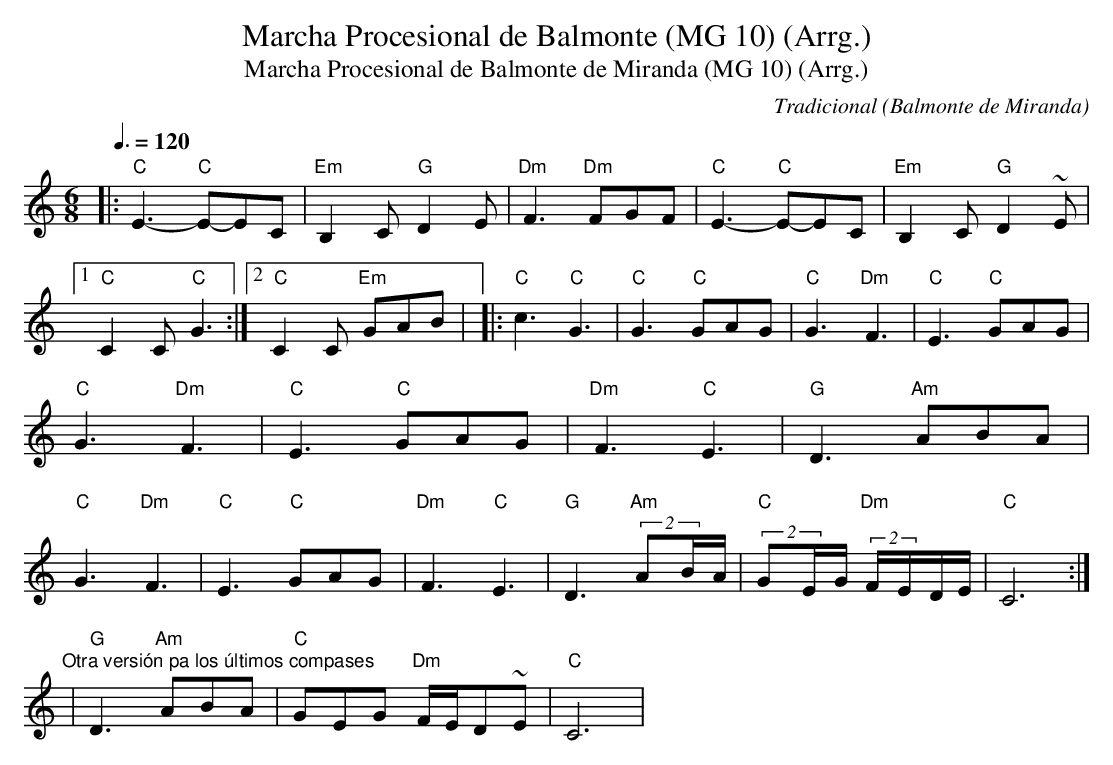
X:1
T:Marcha Procesional de Balmonte (MG 10) (Arrg.)
T:Marcha Procesional de Balmonte de Miranda (MG 10) (Arrg.)
C:Tradicional
O:Balmonte de Miranda
M:6/8
L:1/8
Q:3/8=120
E:Nivel 1
K:C
|:"C"E3- "C"E-EC|"Em"B,2 C "G"D2 E|"Dm"F3 "Dm"FGF|
"C"E3- "C"E-EC|"Em"B,2 C "G"D2 ~E|[1 "C"C2 C "C"G3:|[2 "C"C2 C "Em"GAB|
|:"C"c3 "C"G3|"C"G3 "C"GAG|"C"G3 "Dm"F3|"C"E3 "C"GAG|"C"G3 "Dm"F3|
"C"E3 "C"GAG|"Dm"F3 "C"E3|"G"D3 "Am"ABA|"C"G3 "Dm"F3|"C"E3 "C"GAG|
"Dm"F3 "C"E3|"G"D3 "Am"(2AB/2A/2|"C"(2GE/2G/2 "Dm"(2F/2E/2D/2E/2|"C"C6:|!
"Otra versión pa los últimos compases" |"G"D3 "Am"ABA|"C"GEG "Dm"F/2E/2D~E|"C"C6|
